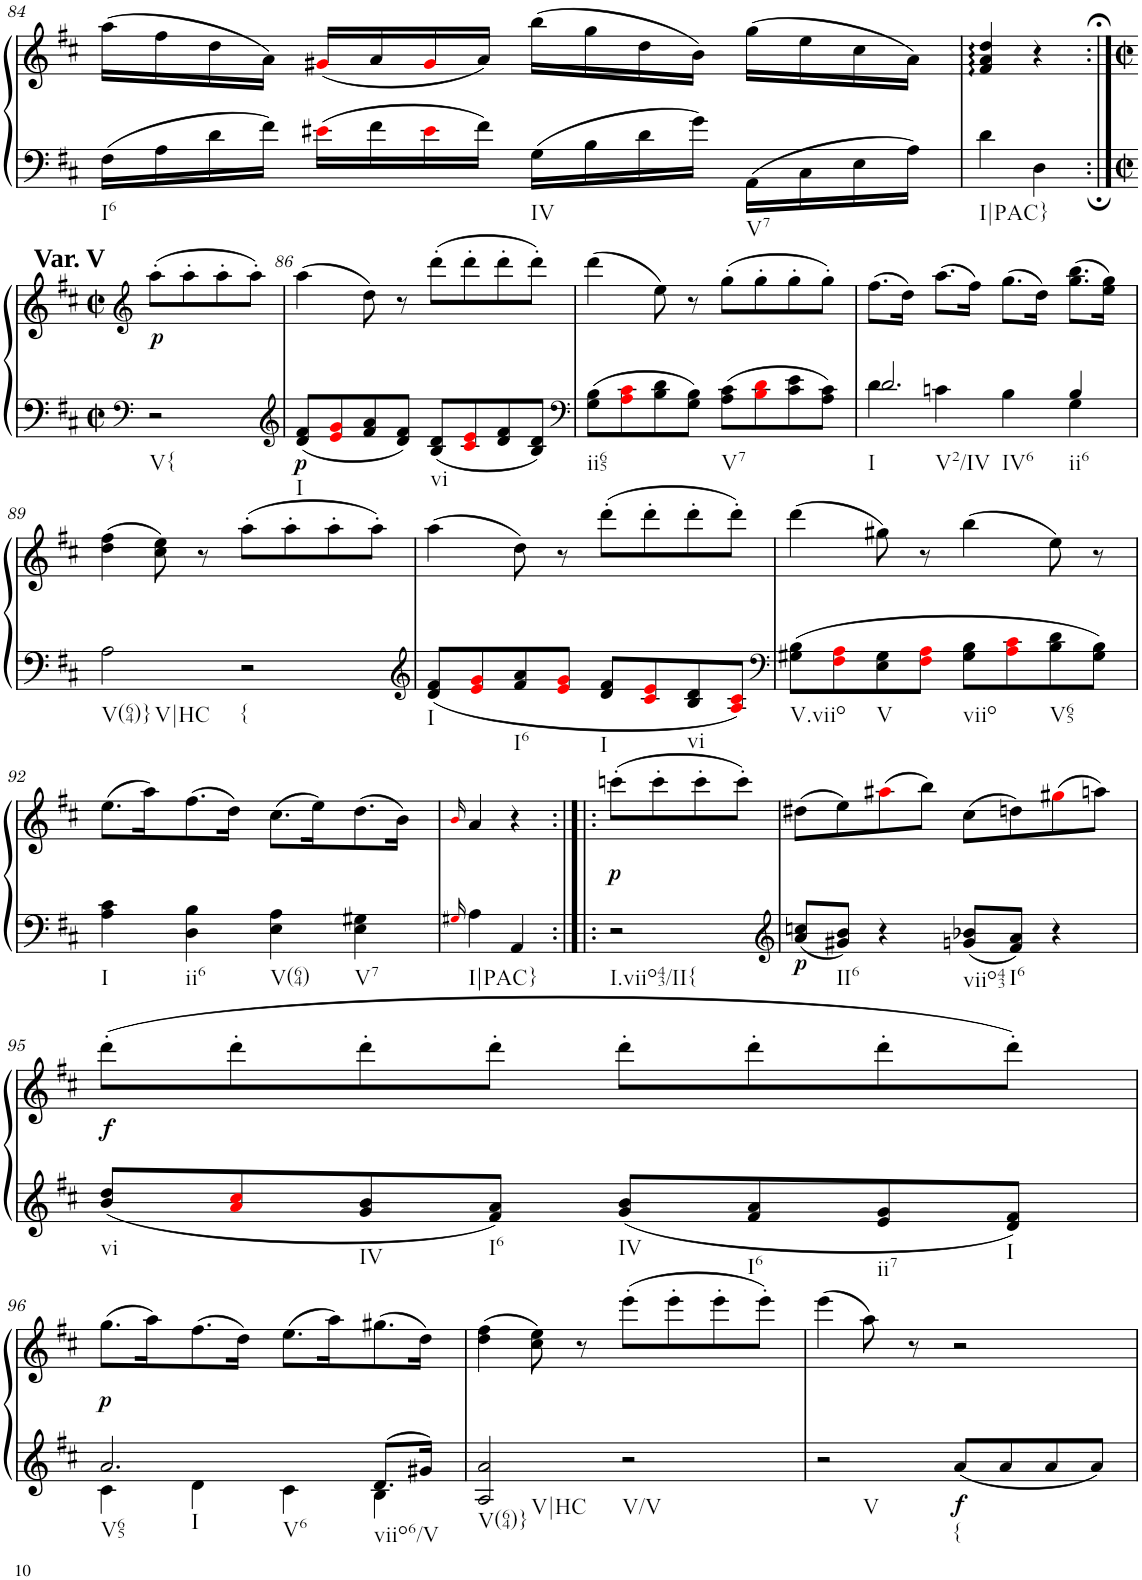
**kern	**kern	**dynam
*part1	*part1	*part1
*staff2	*staff1	*staff1/2
*I"unbenannt2	*	*
!!LO:PB:g=z
*clefF4	*clefG2	*
*k[f#c#]	*k[f#c#]	*
*M2/2	*M2/2	*
*met(c|)	*met(c|)	*
=84	=84	=84
!LO:TX:b:t=I6	!	!
16F#\LL	(16aa\LL	.
16A\	16ff#\	.
16d\	16dd\	.
16f#\JJ	16a\JJ)	.
16e#Xi\LL	(16g#Xi/LL	.
16f#\	16a/	.
16e#i\	16g#i/	.
16f#\JJ	16a/JJ)	.
!LO:TX:b:t=IV	!	!
16G\LL	(16bb\LL	.
16B\	16gg\	.
16d\	16dd\	.
16g\JJ	16b\JJ)	.
!LO:TX:b:t=V7	!	!
16AA\LL	(16gg\LL	.
16C#\	16ee\	.
16E\	16cc#\	.
16A\JJ	16a\JJ)	.
=85	=85	=85
!LO:TX:b:t=I|PAC}	!	!
4d\	4f#/ 4a/ 4dd/	.
4D\	4r	.
!!LO:LB:g=z
=85X10:|!	=85X10:|!	=85X10:|!
*clefF4	*clefG2	*
*M2/2	*M2/2	*
*met(c|)	*met(c|)	*
!	!LO:TX:a:B:t=Var. V	!
!LO:TX:b:t=V{	!	!
!	!	!LO:DY:b
2r	(8aa'\L	p
.	8aa'\	.
.	8aa'\	.
.	8aa'\J)	.
=86	=86	=86
*clefG2	*	*
!LO:TX:b:t=I	!	!
!	!	!LO:DY:b=2
8d/ 8f#/L	(4aa\	p
8ei/ 8gi/	.	.
8f#/ 8a/	8dd\)	.
8d/ 8f#/J	8r	.
!LO:TX:b:t=vi	!	!
8B/ 8d/L	(8ddd'\L	.
8c#i/ 8ei/	8ddd'\	.
8d/ 8f#/	8ddd'\	.
8B/ 8d/J	8ddd'\J)	.
=87	=87	=87
*clefF4	*	*
!LO:TX:b:t=ii65	!	!
8G\ 8B\L	(4ddd\	.
8Ai\ 8c#i\	.	.
8B\ 8d\	8ee\)	.
8G\ 8B\J	8r	.
!LO:TX:b:t=V7	!	!
8A\ 8c#\L	(8gg'\L	.
8Bi\ 8di\	8gg'\	.
8c#\ 8e\	8gg'\	.
8A\ 8c#\J	8gg'\J)	.
=88	=88	=88
*^	*	*
!LO:TX:b:t=I	!	!	!
!LO:TX:b:t=V2/IV	!	!	!
!LO:TX:b:t=IV6	!	!	!
2.d/	4d\	(8.ff#\L	.
.	.	16dd\Jk)	.
.	4cn\	(8.aa\L	.
.	.	16ff#\Jk)	.
.	4B\	(8.gg\L	.
.	.	16dd\Jk)	.
!LO:TX:b:t=ii6	!	!	!
4B/	4G\	(8.gg\ 8.bb\L	.
.	.	16ee\ 16gg\Jk)	.
*v	*v	*	*
!!LO:LB:g=z
=89	=89	=89
!LO:TX:b:t=V(64)}	!	!
!LO:TX:b:t=V|HC	!	!
2A\	(4dd\ 4ff#\	.
.	8cc#\ 8ee\)	.
.	8r	.
!LO:TX:b:t={	!	!
2r	(8aa'\L	.
.	8aa'\	.
.	8aa'\	.
.	8aa'\J)	.
=90	=90	=90
*clefG2	*	*
!LO:TX:b:t=I	!	!
8d/ 8f#/L	(4aa\	.
8ei/ 8gi/	.	.
!LO:TX:b:t=I6	!	!
8f#/ 8a/	8dd\)	.
8ei/ 8gi/J	8r	.
!LO:TX:b:t=I	!	!
8d/ 8f#/L	(8ddd'\L	.
8c#i/ 8ei/	8ddd'\	.
!LO:TX:b:t=vi	!	!
8B/ 8d/	8ddd'\	.
8Ai/ 8c#i/J	8ddd'\J)	.
=91	=91	=91
*clefF4	*	*
!LO:TX:b:t=V.viio	!	!
8G#X\ 8B\L	(4ddd\	.
8F#i\ 8Ai\	.	.
!LO:TX:b:t=V	!	!
8E\ 8G#\	8gg#X\)	.
8F#i\ 8Ai\J	8r	.
!LO:TX:b:t=viio	!	!
8G#\ 8B\L	(4bb\	.
8Ai\ 8c#i\	.	.
!LO:TX:b:t=V65	!	!
8B\ 8d\	8ee\)	.
8G#\ 8B\J	8r	.
!!LO:LB:g=z
=92	=92	=92
!LO:TX:b:t=I	!	!
4A\ 4c#\	(8.ee\L	.
.	16aa\K)	.
!LO:TX:b:t=ii6	!	!
4D\ 4B\	(8.ff#\	.
.	16dd\Jk)	.
!LO:TX:b:t=V(64)	!	!
4E\ 4A\	(8.cc#\L	.
.	16ee\K)	.
!LO:TX:b:t=V7	!	!
4E\ 4G#X\	(8.dd\	.
.	16b\Jk)	.
=93	=93	=93
16qG#Xi/	16qbi/	.
!LO:TX:b:t=I|PAC}	!	!
4A\	4a/	.
4AA/	4r	.
=93X11:|!|:	=93X11:|!|:	=93X11:|!|:
!LO:TX:b:t=I.viio43/II{	!	!
!	!	!LO:DY:b
2r	(8cccn'\L	p
.	8ccc'\	.
.	8ccc'\	.
.	8ccc'\J)	.
=94	=94	=94
*clefG2	*	*
!	!	!LO:DY:b=2
8a/ 8ccn/L	(8dd#X\L	p
!LO:TX:b:t=II6	!	!
8g#X/ 8b/J	8ee\)	.
4r	(8aa#Xi\	.
.	8bb\J)	.
!LO:TX:b:t=viio43	!	!
8gn/ 8b-X/L	(8cc#\L	.
!LO:TX:b:t=I6	!	!
8f#/ 8a/J	8ddn\)	.
4r	(8gg#Xi\	.
.	8aan\J)	.
!!LO:LB:g=z
=95	=95	=95
!LO:TX:b:t=vi	!	!
!	!	!LO:DY:b
8b/ 8dd/L	(8ddd'\L	f
8ai/ 8cc#i/	8ddd'\	.
!LO:TX:b:t=IV	!	!
8g/ 8b/	8ddd'\	.
!LO:TX:b:t=I6	!	!
8f#/ 8a/J	8ddd'\J	.
!LO:TX:b:t=IV	!	!
8g/ 8b/L	8ddd'\L	.
!LO:TX:b:t=I6	!	!
8f#/ 8a/	8ddd'\	.
!LO:TX:b:t=ii7	!	!
8e/ 8g/	8ddd'\	.
!LO:TX:b:t=I	!	!
8d/ 8f#/J	8ddd'\J)	.
!!LO:LB:g=z
=96	=96	=96
*^	*	*
!LO:TX:b:t=V65	!	!	!
!LO:TX:b:t=I	!	!	!
!LO:TX:b:t=V6	!	!	!
!	!	!	!LO:DY:b
2.a/	4c#\	(8.gg\L	p
.	.	16aa\K)	.
.	4d\	(8.ff#\	.
.	.	16dd\Jk)	.
.	4c#\	(8.ee\L	.
.	.	16aa\K)	.
!LO:TX:b:t=viio6/V	!	!	!
8.d/L	4B\	(8.gg#X\	.
16g#X/Jk	.	16dd\Jk)	.
*v	*v	*	*
=97	=97	=97
!LO:TX:b:t=V(64)}	!	!
!LO:TX:b:t=V|HC	!	!
2A/ 2a/	(4dd\ 4ff#\	.
.	8cc#\ 8ee\)	.
.	8r	.
!LO:TX:b:t=V/V	!	!
2r	(8eee'\L	.
.	8eee'\	.
.	8eee'\	.
.	8eee'\J)	.
=98	=98	=98
!LO:TX:b:t=V	!	!
2r	(4eee\	.
.	8aa\)	.
.	8r	.
!LO:TX:b:t={	!	!
!	!	!LO:DY:b=2
8a/L	2r	f
8a/	.	.
8a/	.	.
8a/J	.	.
=	=	=
*-	*-	*-
